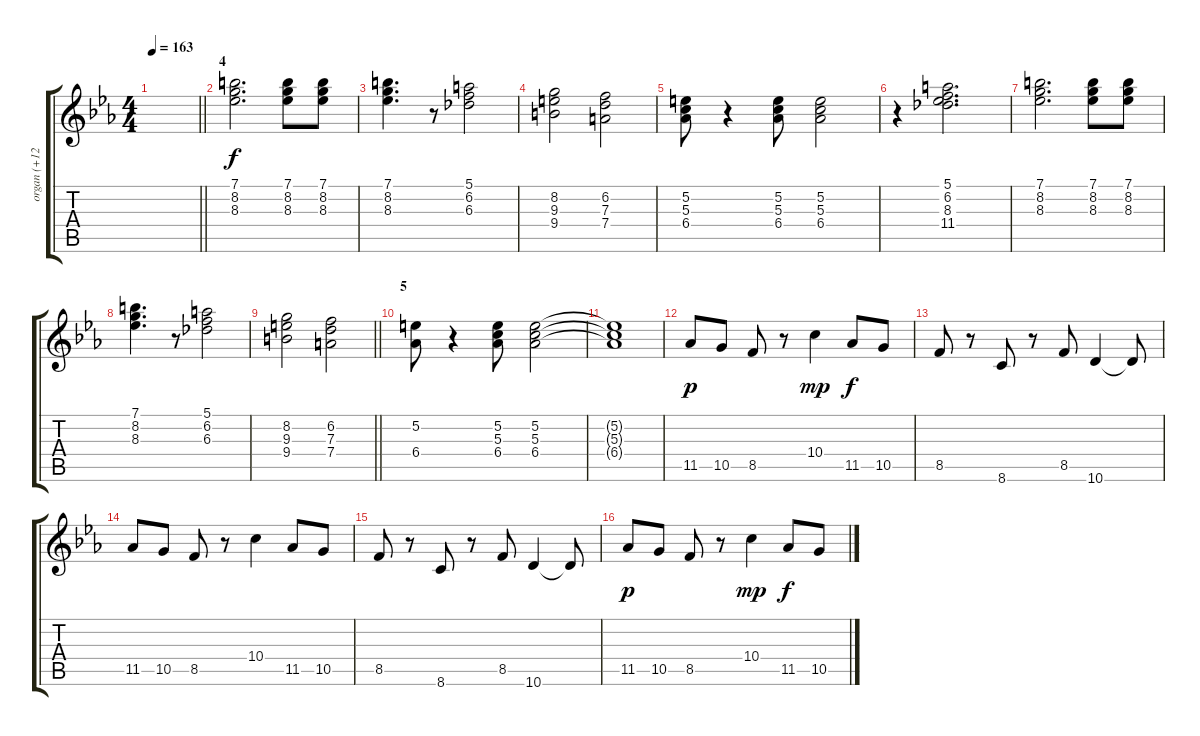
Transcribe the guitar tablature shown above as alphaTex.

\track ("organ (+12)" "organ (+12") {instrument drawbarorgan}
\staff {score tabs}
\tuning (E5 B4 G4 D4 A3 E3) {hide}
\ts (4 4)
\tempo 163
\clef g2
\barLineRight lightlight
\ks cminor
|
\section ("" "4")
(7.1 8.2 8.3).2{d} (7.1 8.2 8.3).8 (7.1 8.2 8.3).8 |
(7.1 8.2 8.3).4{d} r.8 (5.1 6.2 6.3).2 |
(8.2 9.3 9.4).2 (6.2 7.3 7.4).2 |
(5.2 5.3 6.4).8 r.4 (5.2 5.3 6.4).8 (5.2 5.3 6.4).2 |
r.4 (5.1 6.2 8.3 11.4).2{d} |
(7.1 8.2 8.3).2{d} (7.1 8.2 8.3).8 (7.1 8.2 8.3).8 |
(7.1 8.2 8.3).4{d} r.8 (5.1 6.2 6.3).2 |
\barLineRight lightlight
(8.2 9.3 9.4).2 (6.2 7.3 7.4).2 |
\section ("" "5")
(5.2 6.4).8 r.4 (5.2 5.3 6.4).8 (5.2 5.3 6.4).2 |
(5.2{t} 5.3{t} 6.4{t}).1 |
11.5.8{dy p} 10.5.8 8.5.8 r.8 10.4.4{dy mp} 11.5.8{dy f} 10.5.8 |
8.5.8 r.8 8.6.8 r.8 8.5.8 10.6.4 10.6{t}.8 |
11.5.8 10.5.8 8.5.8 r.8 10.4.4 11.5.8 10.5.8 |
8.5.8 r.8 8.6.8 r.8 8.5.8 10.6.4 10.6{t}.8 |
11.5.8{dy p} 10.5.8 8.5.8 r.8 10.4.4{dy mp} 11.5.8{dy f} 10.5.8
